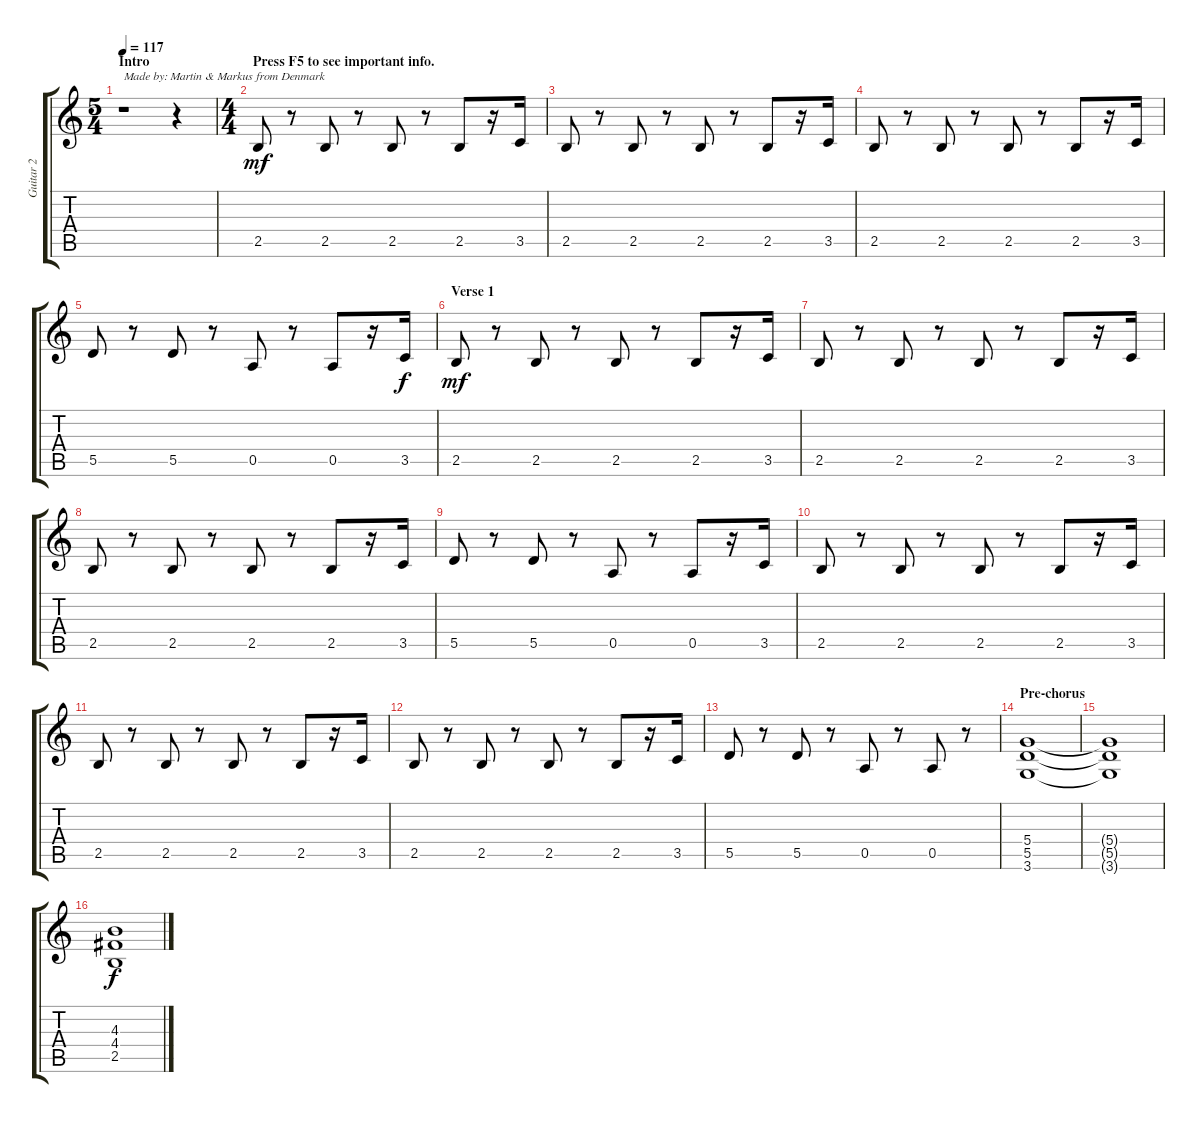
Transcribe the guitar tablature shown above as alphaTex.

\track ("Guitar 2" "Guitar 2") {instrument overdrivenguitar}
\staff {score tabs}
\tuning (E4 B3 G3 D3 A2 E2) {hide}
\ts (5 4)
\section ("" "Intro")
\tempo 117
\clef g2
\ks c
r.1{txt "Made by: Martin & Markus from Denmark" dy mf instrument overdrivenguitar} r.4 |
\ts (4 4)
\section ("" "Press F5 to see important info.")
2.5.8 r.8 2.5.8 r.8 2.5.8 r.8 2.5.8 r.16 3.5.16 |
2.5.8 r.8 2.5.8 r.8 2.5.8 r.8 2.5.8 r.16 3.5.16 |
2.5.8 r.8 2.5.8 r.8 2.5.8 r.8 2.5.8 r.16 3.5.16 |
5.5.8 r.8 5.5.8 r.8 0.5.8 r.8 0.5.8 r.16 3.5.16{dy f} |
\section ("" "Verse 1")
2.5.8{dy mf} r.8 2.5.8 r.8 2.5.8 r.8 2.5.8 r.16 3.5.16 |
2.5.8 r.8 2.5.8 r.8 2.5.8 r.8 2.5.8 r.16 3.5.16 |
2.5.8 r.8 2.5.8 r.8 2.5.8 r.8 2.5.8 r.16 3.5.16 |
5.5.8 r.8 5.5.8 r.8 0.5.8 r.8 0.5.8 r.16 3.5.16 |
2.5.8 r.8 2.5.8 r.8 2.5.8 r.8 2.5.8 r.16 3.5.16 |
2.5.8 r.8 2.5.8 r.8 2.5.8 r.8 2.5.8 r.16 3.5.16 |
2.5.8 r.8 2.5.8 r.8 2.5.8 r.8 2.5.8 r.16 3.5.16 |
5.5.8 r.8 5.5.8 r.8 0.5.8 r.8 0.5.8 r.8 |
\section ("" "Pre-chorus")
(5.4 5.5 3.6).1 |
(5.4{t} 5.5{t} 3.6{t}).1 |
(4.3 4.4 2.5).1{dy f}
